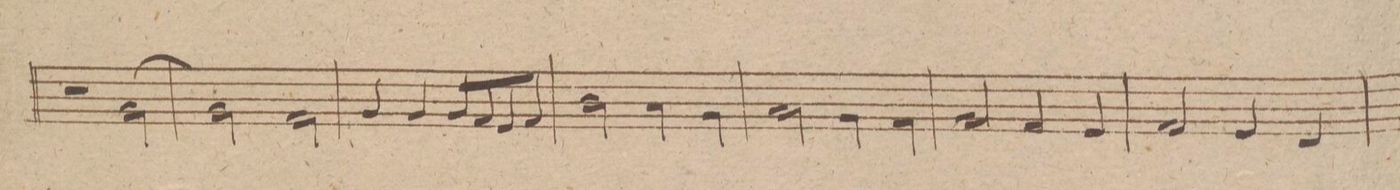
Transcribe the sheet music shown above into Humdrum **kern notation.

**kern	**dynam
*I"Clarinetto 2do in A.	*
*clefG2	*
*k[f#c#g#d#]	*
*met(c)	*
*M4/4	*
2r	.
[2e\	.
=274	=274
2e\]	.
2d#\	.
=275	=275
4e/	.
4e/	.
8e/L	.
8d#/	.
8c#/	.
8d#/J	.
=276	=276
2g#\	.
4f#\	.
4e\	.
=277	=277
2f#\	.
4e\	.
4d#\	.
=278	=278
2e/	.
4d#/	.
4c#/	.
=279	=279
2d#/	.
4c#/	.
4B/	.
=280	=280
*-	*-
